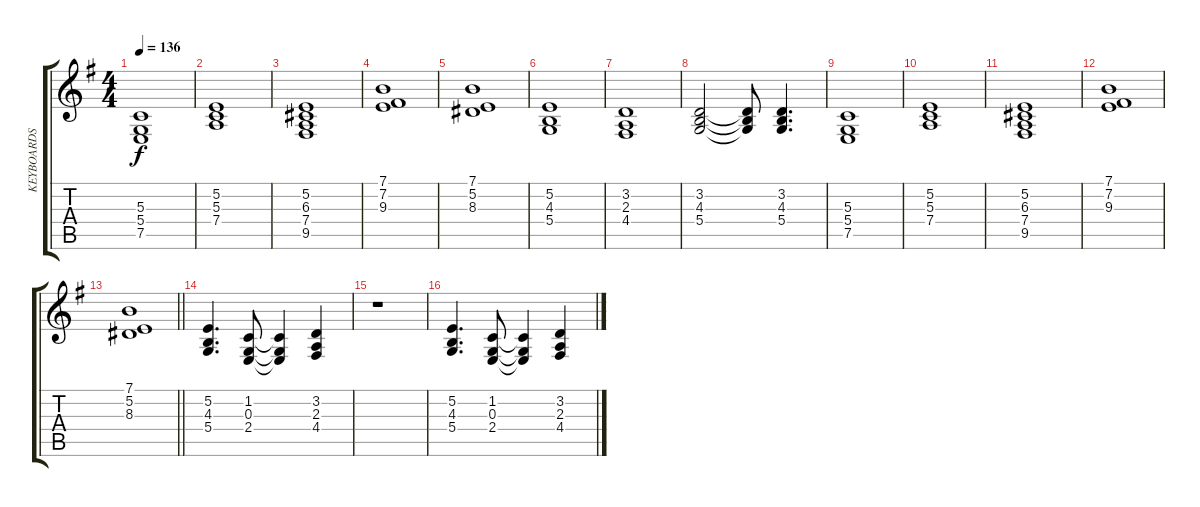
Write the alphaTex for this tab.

\track ("KEYBOARDS" "KEYBOARDS") {instrument synthstrings1}
\staff {score tabs}
\tuning (E4 B3 G3 D3 A2 E2) {hide}
\ts (4 4)
\tempo 136
\clef g2
\ks eminor
(5.3 5.4 7.5).1{dy f} |
(5.2 5.3 7.4).1 |
(5.2 6.3 7.4 9.5).1 |
(7.1 7.2 9.3).1 |
(7.1 5.2 8.3).1 |
(5.2 4.3 5.4).1 |
(3.2 2.3 4.4).1 |
(3.2 4.3 5.4).2 (3.2{t} 4.3{t} 5.4{t}).8 (3.2 4.3 5.4).4{d} |
(5.3 5.4 7.5).1 |
(5.2 5.3 7.4).1 |
(5.2 6.3 7.4 9.5).1 |
(7.1 7.2 9.3).1 |
\barLineRight lightlight
(7.1 5.2 8.3).1 |
(5.2 4.3 5.4).4{d} (1.2 0.3 2.4).8 (1.2{t} 0.3{t} 2.4{t}).4 (3.2 2.3 4.4).4 |
r.1 |
(5.2 4.3 5.4).4{d} (1.2 0.3 2.4).8 (1.2{t} 0.3{t} 2.4{t}).4 (3.2 2.3 4.4).4
